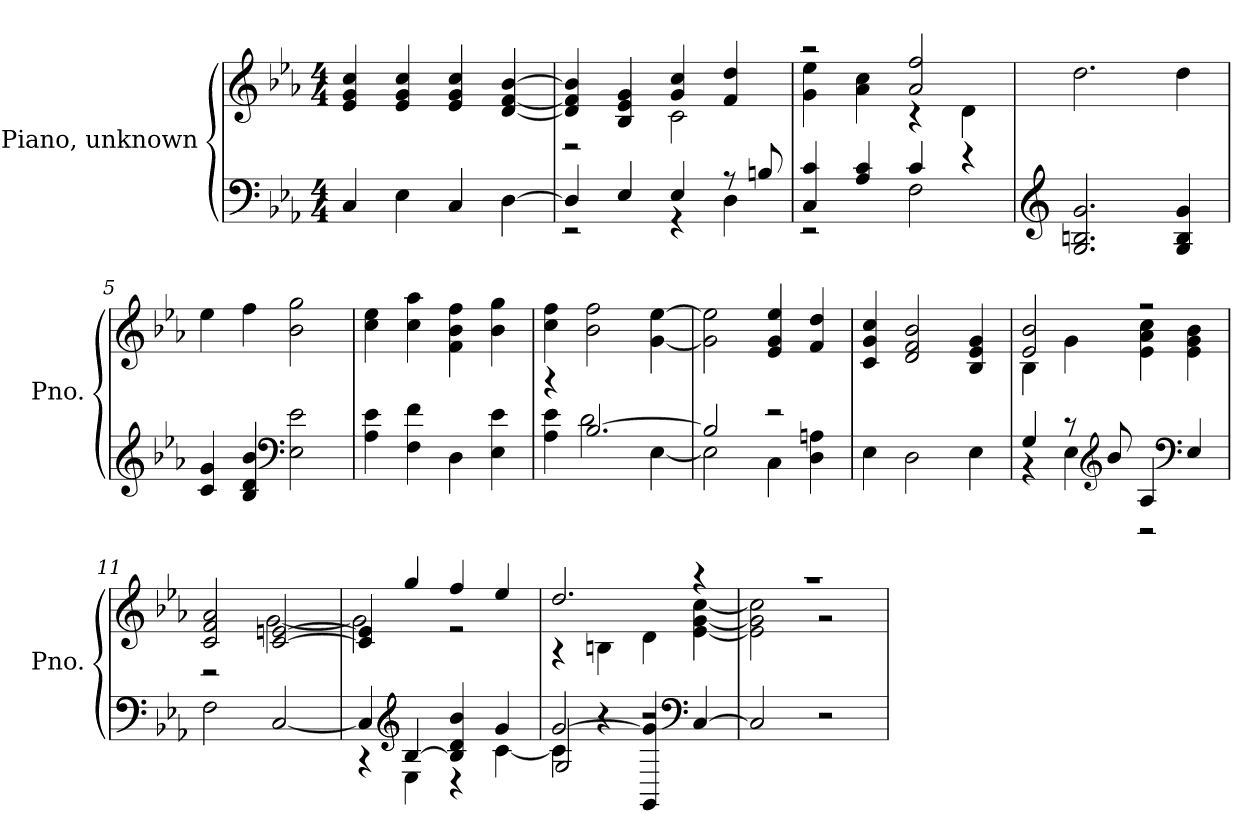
**kern	**kern
*part1	*part1
*staff2	*staff1
*I"Piano, unknown	*
*I'Pno.	*
*clefF4	*clefG2
*k[b-e-a-]	*k[b-e-a-]
*M4/4	*M4/4
*MM120	*MM120
=1	=1
4C/	4e-/ 4g/ 4cc/
4E-\	4e-/ 4g/ 4cc/
4C/	4e-/ 4g/ 4cc/
[4D\	[4d/ [4f/ [4b-/
=2	=2
*^	*^
4D/]	2r	4d/] 4f/] 4b-/]	2r
4E-/	.	4B-/ 4e-/ 4g/	.
4E-/	4r	4g/ 4cc/	2c\
8r	4D\	4f/ 4dd/	.
8Bn/	.	.	.
=3	=3	=3	=3
4C/ 4c/	2r	2r	4g\ 4ee-\
4A-/ 4c/	.	.	4a-\ 4cc\
4c/	2F\	2a-/ 2ff/	4r
4r	.	.	4d\
*v	*v	*	*
*	*v	*v
=4	=4
*clefG2	*
2.G/ 2.Bn/ 2.g/	2.dd\
4G/ 4B/ 4g/	4dd\
=5	=5
4c/ 4g/	4ee-\
4B-/ 4d/ 4b-/	4ff\
*clefF4	*
2E-\ 2e-\	2b-\ 2gg\
=6	=6
4A-\ 4e-\	4cc\ 4ee-\
4F\ 4f\	4cc\ 4aa-\
4D\	4f\ 4b-\ 4ff\
4E-\ 4e-\	4b-\ 4gg\
=7	=7
*^	*
4r	4A-\ 4e-\	4cc\ 4ff\
[2.B-/	2d\	2b-\ 2ff\
.	[4E-\	[4g\ [4ee-\
!!LO:LB:g=z
=8	=8	=8
2B-/]	2E-\]	2g\] 2ee-\]
2r	4C\	4e-/ 4g/ 4ee-/
.	4D\ 4An\	4f/ 4dd/
*v	*v	*
=9	=9
4E-\	4c/ 4g/ 4cc/
2D\	2d/ 2f/ 2b-/
4E-\	4B-/ 4e-/ 4g/
=10	=10
*^	*^
4G/	4r	2e-/ 2b-/	4B-\
8r	4E-\	.	4g\
*clefG2	*	*	*
8b-/	.	.	.
4A-/	2r	2r	4e-\ 4a-\ 4cc\
*clefF4	*	*	*
4E-/	.	.	4e-\ 4g\ 4b-\
*v	*v	*	*
=11	=11	=11
2F\	2c/ 2f/ 2a-/	2r
[2C/	[2c/ [2en/	[2g\
=12	=12	=12
*^	*	*
4C/]	4r	4c/] 4e/]	2g\]
*clefG2	*	*	*
[4B-/	4E-\	4gg/	.
4B-/] 4d/ 4b-/	4r	4ff/	2r
4g/	[4c\	4ee-/	.
=13	=13	=13	=13
*	*^	*	*
[2g/	4c\]	2G/	2.dd/	4r
.	4r	.	.	4Bn\
4GG/ 4g/]	2r	2r	.	4d\
*clefF4	*	*	*	*
[4C/	.	.	4r	[4e-\ [4g\ [4cc\
*v	*v	*v	*	*
=14	=14	=14
2C/]	1r	2e-\] 2g\] 2cc\]
2r	.	2r
*	*v	*v
=	=
*-	*-
